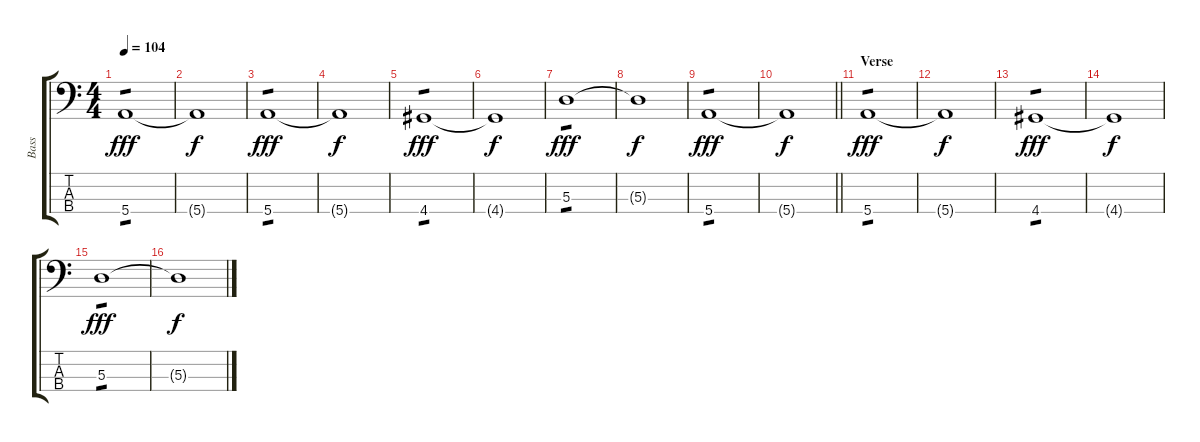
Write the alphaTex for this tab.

\track ("Bass" "Bass") {instrument electricbassfinger}
\staff {score tabs}
\tuning (G2 D2 A1 E1) {hide}
\ts (4 4)
\tempo 104
\clef f4
\ks c
5.4.1{tp 1 dy fff} |
5.4{t}.1{dy f} |
5.4.1{tp 1 dy fff} |
5.4{t}.1{dy f} |
4.4.1{tp 1 dy fff} |
4.4{t}.1{dy f} |
5.3.1{tp 1 dy fff} |
5.3{t}.1{dy f} |
5.4.1{tp 1 dy fff} |
\barLineRight lightlight
5.4{t}.1{dy f} |
\section ("" "Verse")
5.4.1{tp 1 dy fff} |
5.4{t}.1{dy f} |
4.4.1{tp 1 dy fff} |
4.4{t}.1{dy f} |
5.3.1{tp 1 dy fff} |
5.3{t}.1{dy f}
